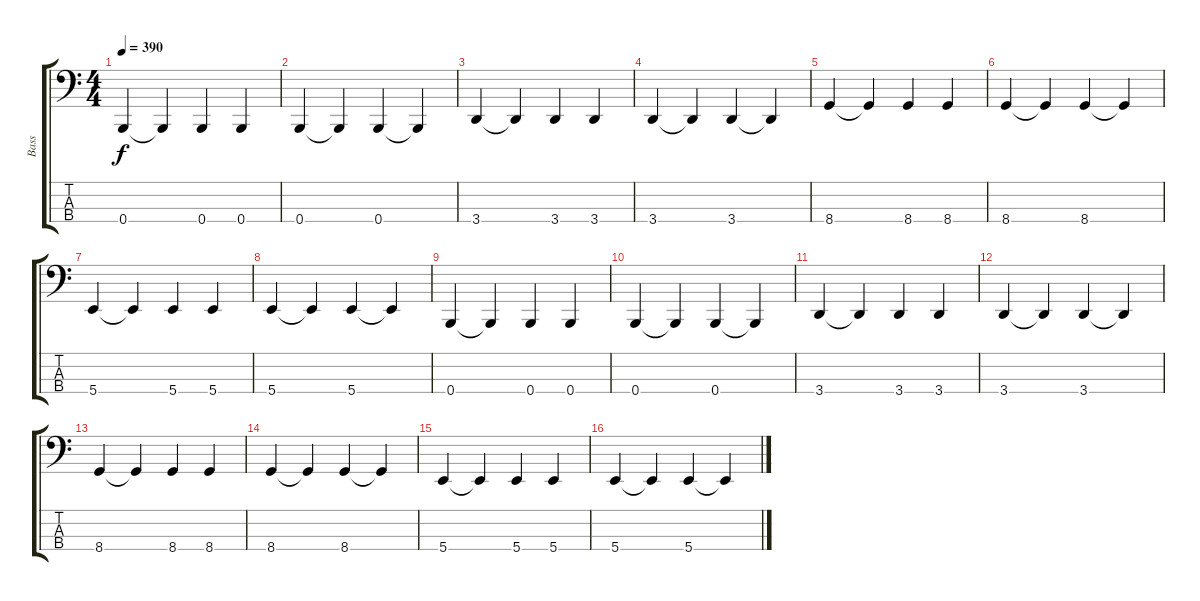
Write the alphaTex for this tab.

\track ("Bass" "Bass") {instrument electricbassfinger}
\staff {score tabs}
\tuning (E2 B1 Gb1 B0) {hide}
\ts (4 4)
\tempo 390
\clef f4
\ks c
0.4.4{dy f} 0.4{t}.4 0.4.4 0.4.4 |
0.4.4 0.4{t}.4 0.4.4 0.4{t}.4 |
3.4.4 3.4{t}.4 3.4.4 3.4.4 |
3.4.4 3.4{t}.4 3.4.4 3.4{t}.4 |
8.4.4 8.4{t}.4 8.4.4 8.4.4 |
8.4.4 8.4{t}.4 8.4.4 8.4{t}.4 |
5.4.4 5.4{t}.4 5.4.4 5.4.4 |
5.4.4 5.4{t}.4 5.4.4 5.4{t}.4 |
0.4.4 0.4{t}.4 0.4.4 0.4.4 |
0.4.4 0.4{t}.4 0.4.4 0.4{t}.4 |
3.4.4 3.4{t}.4 3.4.4 3.4.4 |
3.4.4 3.4{t}.4 3.4.4 3.4{t}.4 |
8.4.4 8.4{t}.4 8.4.4 8.4.4 |
8.4.4 8.4{t}.4 8.4.4 8.4{t}.4 |
5.4.4 5.4{t}.4 5.4.4 5.4.4 |
5.4.4 5.4{t}.4 5.4.4 5.4{t}.4
